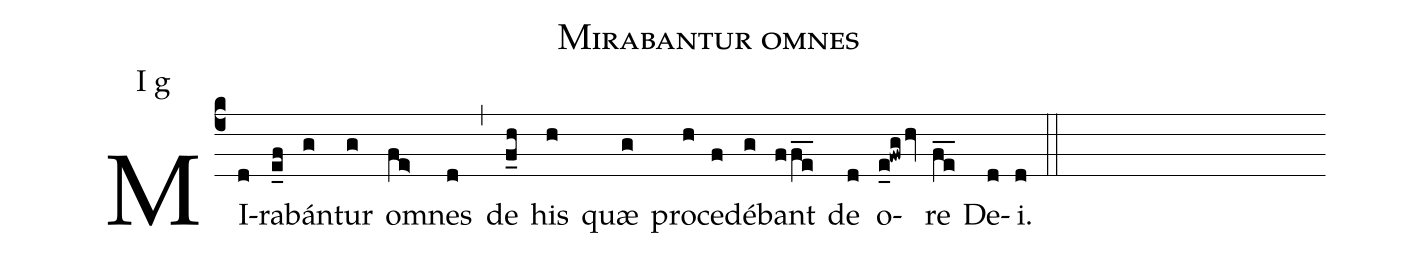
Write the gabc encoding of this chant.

name: Mirabantur omnes;
annotation: I g;
mode: 1;
%%
(c4)
MI(d)ra(e_f)bán(g)tur(g) om(fe>)nes(d) (,)
de(f_h) his(h) quæ(g) pro(h)ce(f)dé(g)bant(ffe__) de(d) o(e_0!fwg/hv)re(fe__) De(d)i.(d) (::)
